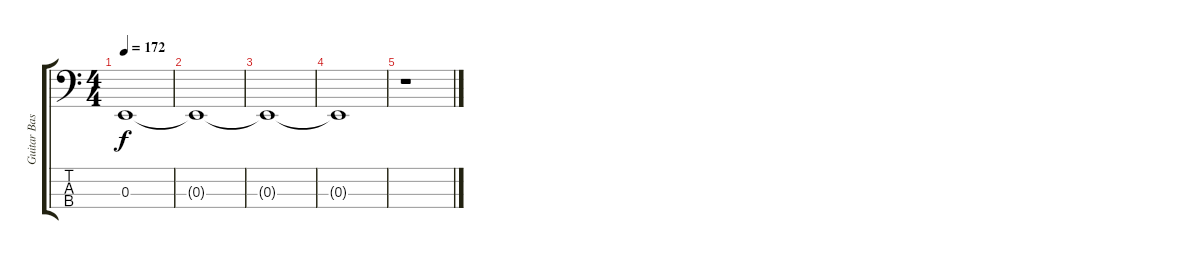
\track ("Guitar Bass" "Guitar Bas") {instrument electricbassfinger}
\staff {score tabs}
\tuning (D2 A1 E1 A0) {hide}
\ts (4 4)
\tempo 172
\clef f4
\ks c
0.3{t}.1{dy f} |
0.3{t}.1 |
0.3{t}.1 |
0.3{t}.1 |
r.1
